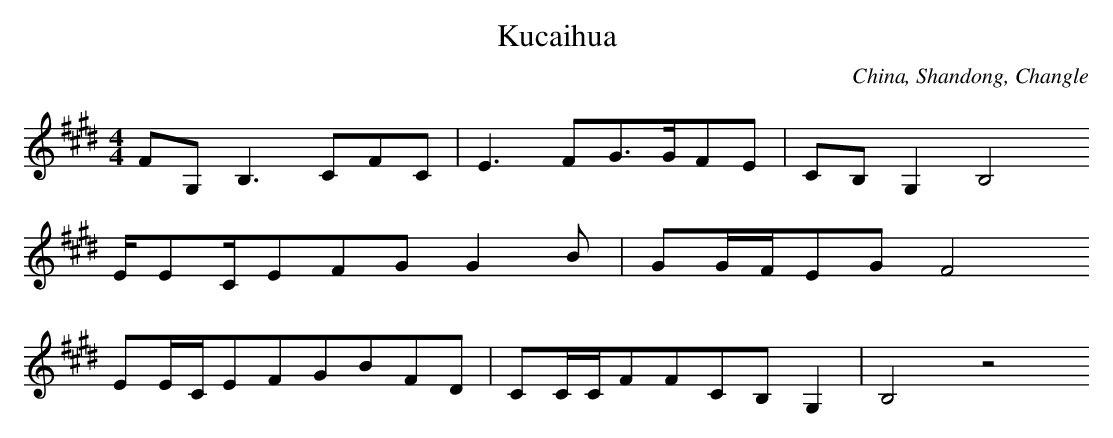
X:1
T: Kucaihua
O: China, Shandong, Changle
M: 4/4
L: 1/16
K: E
F2G,2B,6C2F2C2 | E6F2G3GF2E2 | C2B,2G,4B,8
EE2CE2F2G2G4B2 | G2GFE2G2F8
E2ECE2F2G2B2F2D2 | C2CCF2F2C2B,2G,4 | B,8z8
